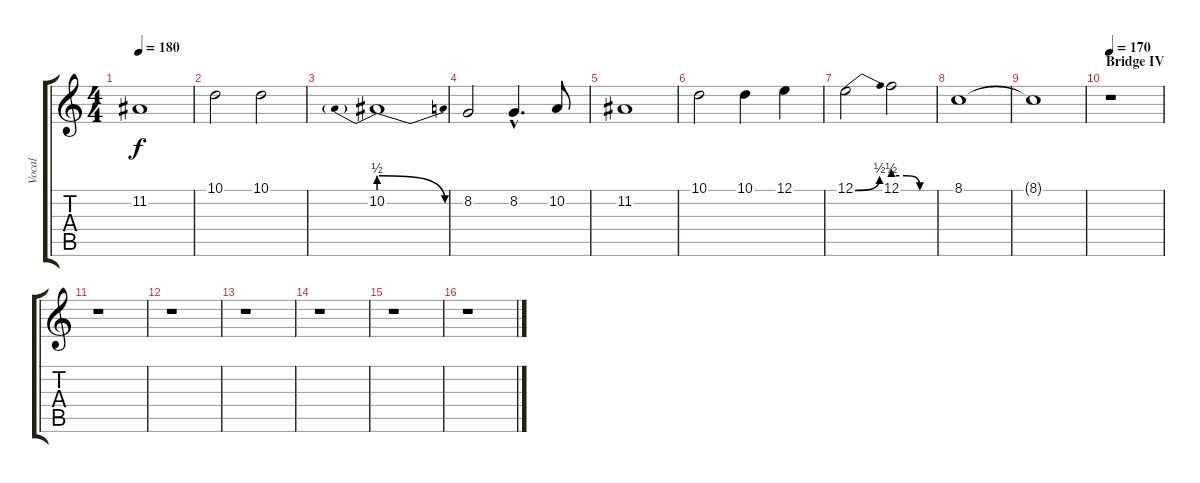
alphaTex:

\track ("Vocal" "Vocal") {instrument violin}
\staff {score tabs}
\tuning (E4 B3 G3 D3 A2 E2) {hide}
\ts (4 4)
\tempo 180
\clef g2
\ks c
11.2{t}.1{dy f volume 12} |
10.1.2{volume 15} 10.1.2 |
10.2{be (prebendrelease 0 2 60 0)}.1 |
8.2.2 8.2{hac}.4{d} 10.2.8 |
11.2.1 |
10.1.2 10.1.4 12.1.4 |
12.1{be (bend 0 0 60 2)}.2 12.1{be (custom 0 2 20 2 40 0 60 0)}.2 |
8.1.1 |
8.1{t}.1 |
\section ("" "Bridge IV")
\tempo 170
r.1 |
r.1 |
r.1 |
r.1 |
r.1 |
r.1 |
r.1
